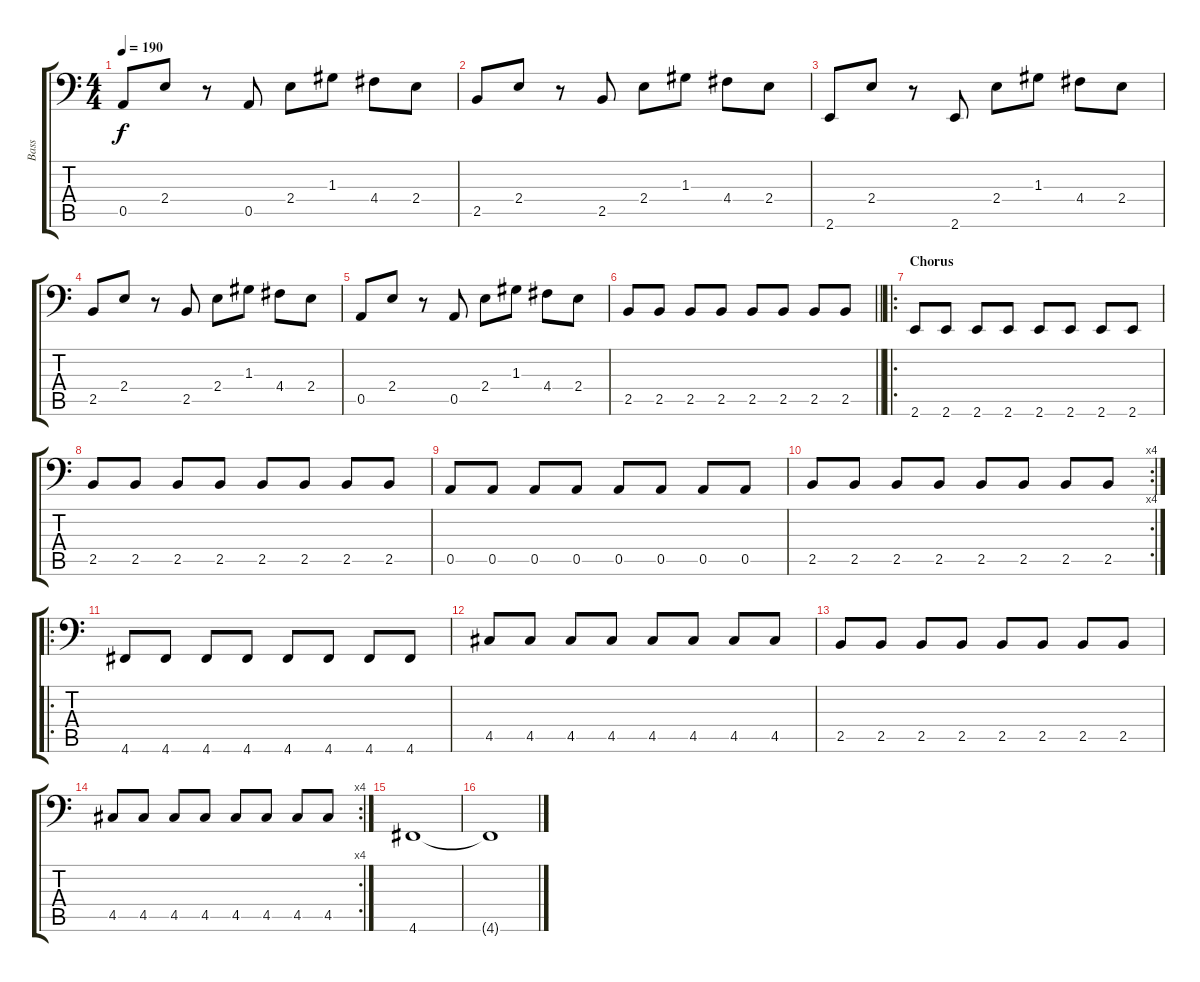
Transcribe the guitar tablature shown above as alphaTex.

\track ("Bass" "Bass") {instrument electricbassfinger}
\staff {score tabs}
\tuning (E3 B2 G2 D2 A1 D1) {hide}
\ts (4 4)
\tempo 190
\clef f4
\ks c
0.5.8{dy f} 2.4.8 r.8 0.5.8 2.4.8 1.3.8 4.4.8 2.4.8 |
2.5.8 2.4.8 r.8 2.5.8 2.4.8 1.3.8 4.4.8 2.4.8 |
2.6.8 2.4.8 r.8 2.6.8 2.4.8 1.3.8 4.4.8 2.4.8 |
2.5.8 2.4.8 r.8 2.5.8 2.4.8 1.3.8 4.4.8 2.4.8 |
0.5.8 2.4.8 r.8 0.5.8 2.4.8 1.3.8 4.4.8 2.4.8 |
\barLineRight lightlight
2.5.8 2.5.8 2.5.8 2.5.8 2.5.8 2.5.8 2.5.8 2.5.8 |
\ro
\section ("" "Chorus")
2.6.8 2.6.8 2.6.8 2.6.8 2.6.8 2.6.8 2.6.8 2.6.8 |
2.5.8 2.5.8 2.5.8 2.5.8 2.5.8 2.5.8 2.5.8 2.5.8 |
0.5.8 0.5.8 0.5.8 0.5.8 0.5.8 0.5.8 0.5.8 0.5.8 |
\rc 4
2.5.8 2.5.8 2.5.8 2.5.8 2.5.8 2.5.8 2.5.8 2.5.8 |
\ro
4.6.8 4.6.8 4.6.8 4.6.8 4.6.8 4.6.8 4.6.8 4.6.8 |
4.5.8 4.5.8 4.5.8 4.5.8 4.5.8 4.5.8 4.5.8 4.5.8 |
2.5.8 2.5.8 2.5.8 2.5.8 2.5.8 2.5.8 2.5.8 2.5.8 |
\rc 4
4.5.8 4.5.8 4.5.8 4.5.8 4.5.8 4.5.8 4.5.8 4.5.8 |
4.6.1 |
4.6{t}.1
